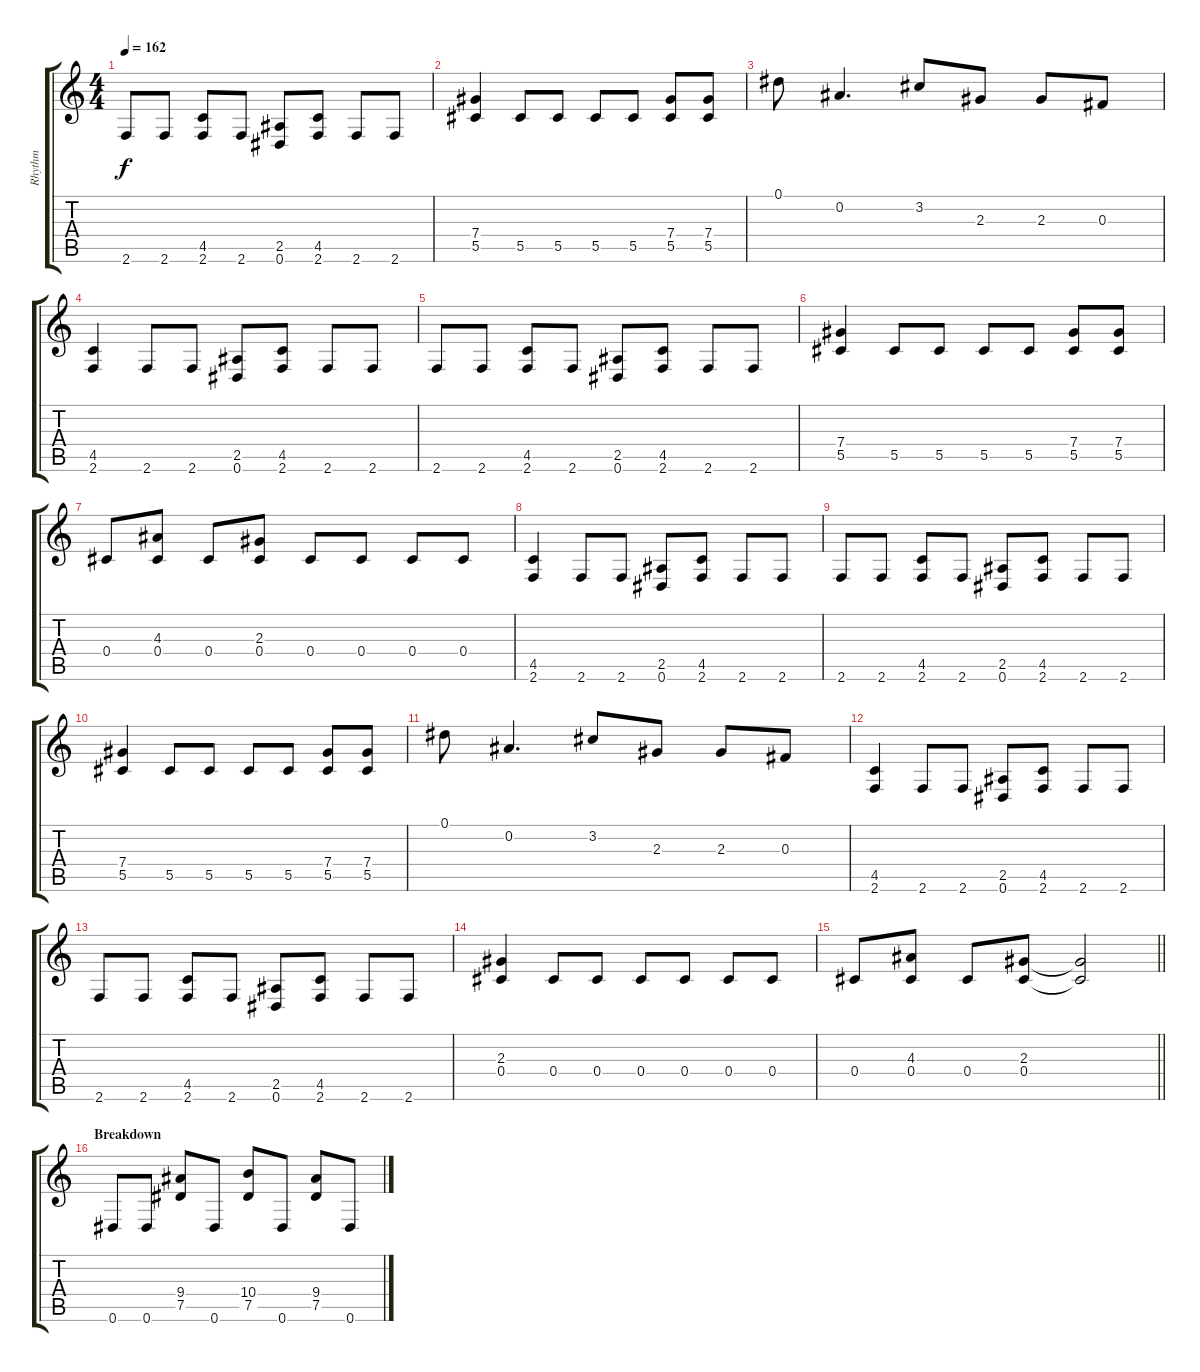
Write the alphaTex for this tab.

\track ("Rhythm" "Rhythm") {instrument distortionguitar}
\staff {score tabs}
\tuning (Eb4 Bb3 Gb3 Db3 Ab2 Eb2) {hide}
\ts (4 4)
\tempo 162
\clef g2
\ks c
2.6.8{dy f} 2.6.8 (4.5 2.6).8 2.6.8 (2.5 0.6).8 (4.5 2.6).8 2.6.8 2.6.8 |
(7.4 5.5).4 5.5.8 5.5.8 5.5.8 5.5.8 (7.4 5.5).8 (7.4 5.5).8 |
0.1.8 0.2.4{d} 3.2.8 2.3.8 2.3.8 0.3.8 |
(4.5 2.6).4 2.6.8 2.6.8 (2.5 0.6).8 (4.5 2.6).8 2.6.8 2.6.8 |
2.6.8 2.6.8 (4.5 2.6).8 2.6.8 (2.5 0.6).8 (4.5 2.6).8 2.6.8 2.6.8 |
(7.4 5.5).4 5.5.8 5.5.8 5.5.8 5.5.8 (7.4 5.5).8 (7.4 5.5).8 |
0.4.8 (4.3 0.4).8 0.4.8 (2.3 0.4).8 0.4.8 0.4.8 0.4.8 0.4.8 |
(4.5 2.6).4 2.6.8 2.6.8 (2.5 0.6).8 (4.5 2.6).8 2.6.8 2.6.8 |
2.6.8 2.6.8 (4.5 2.6).8 2.6.8 (2.5 0.6).8 (4.5 2.6).8 2.6.8 2.6.8 |
(7.4 5.5).4 5.5.8 5.5.8 5.5.8 5.5.8 (7.4 5.5).8 (7.4 5.5).8 |
0.1.8 0.2.4{d} 3.2.8 2.3.8 2.3.8 0.3.8 |
(4.5 2.6).4 2.6.8 2.6.8 (2.5 0.6).8 (4.5 2.6).8 2.6.8 2.6.8 |
2.6.8 2.6.8 (4.5 2.6).8 2.6.8 (2.5 0.6).8 (4.5 2.6).8 2.6.8 2.6.8 |
(2.3 0.4).4 0.4.8 0.4.8 0.4.8 0.4.8 0.4.8 0.4.8 |
\barLineRight lightlight
0.4.8 (4.3 0.4).8 0.4.8 (2.3 0.4).8 (2.3{t} 0.4{t}).2 |
\section ("" "Breakdown")
0.6.8 0.6.8 (9.4 7.5).8 0.6.8 (10.4 7.5).8 0.6.8 (9.4 7.5).8 0.6.8
